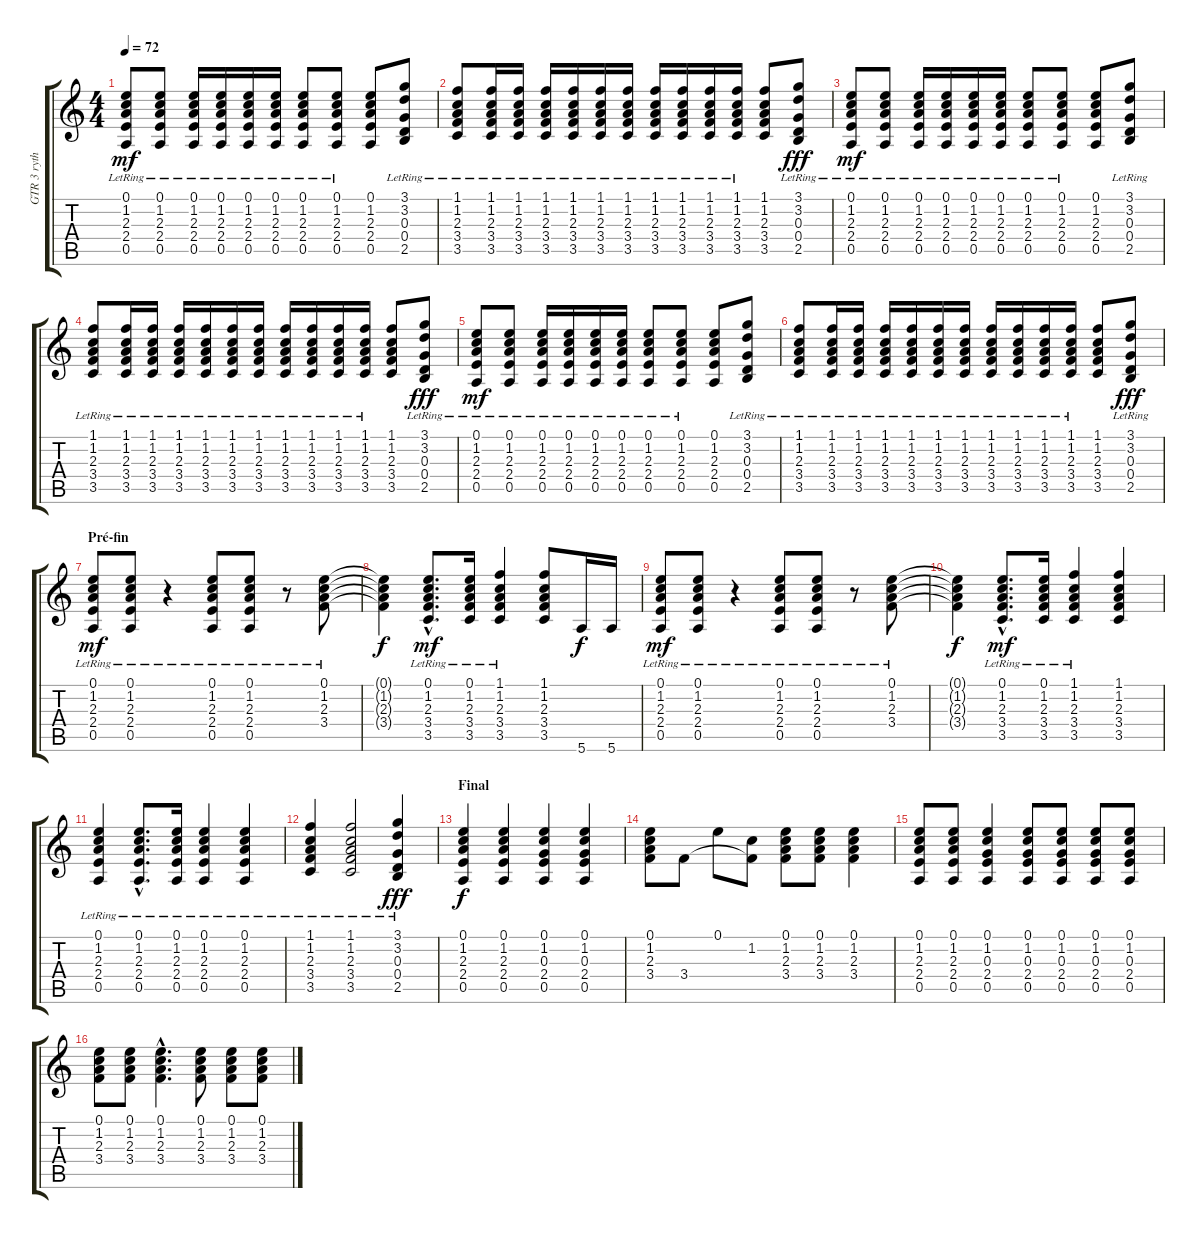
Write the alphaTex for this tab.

\track ("GTR 3 rythm clean" "GTR 3 ryth") {instrument electricguitarjazz}
\staff {score tabs}
\tuning (E4 B3 G3 D3 A2 E2) {hide}
\ts (4 4)
\tempo 72
\clef g2
\ks c
(0.1{lr} 1.2{lr} 2.3{lr} 2.4{lr} 0.5{lr}).8{dy mf} (0.1{lr} 1.2{lr} 2.3{lr} 2.4{lr} 0.5{lr}).8 (0.1{lr} 1.2{lr} 2.3{lr} 2.4{lr} 0.5{lr}).16 (0.1{lr} 1.2{lr} 2.3{lr} 2.4{lr} 0.5{lr}).16 (0.1{lr} 1.2{lr} 2.3{lr} 2.4{lr} 0.5{lr}).16 (0.1{lr} 1.2{lr} 2.3{lr} 2.4{lr} 0.5{lr}).16 (0.1{lr} 1.2{lr} 2.3{lr} 2.4{lr} 0.5{lr}).8 (0.1{lr} 1.2{lr} 2.3{lr} 2.4{lr} 0.5{lr}).8 (0.1 1.2 2.3 2.4 0.5).8 (3.1{lr} 3.2{lr} 0.3{lr} 0.4{lr} 2.5{lr}).8 |
(1.1{lr} 1.2{lr} 2.3{lr} 3.4{lr} 3.5{lr}).8 (1.1{lr} 1.2{lr} 2.3{lr} 3.4{lr} 3.5{lr}).16 (1.1{lr} 1.2{lr} 2.3{lr} 3.4{lr} 3.5{lr}).16 (1.1{lr} 1.2{lr} 2.3{lr} 3.4{lr} 3.5{lr}).16 (1.1{lr} 1.2{lr} 2.3{lr} 3.4{lr} 3.5{lr}).16 (1.1{lr} 1.2{lr} 2.3{lr} 3.4{lr} 3.5{lr}).16 (1.1{lr} 1.2{lr} 2.3{lr} 3.4{lr} 3.5{lr}).16 (1.1{lr} 1.2{lr} 2.3{lr} 3.4{lr} 3.5{lr}).16 (1.1{lr} 1.2{lr} 2.3{lr} 3.4{lr} 3.5{lr}).16 (1.1{lr} 1.2{lr} 2.3{lr} 3.4{lr} 3.5{lr}).16 (1.1{lr} 1.2{lr} 2.3{lr} 3.4{lr} 3.5{lr}).16 (1.1 1.2 2.3 3.4 3.5).8 (3.1{lr} 3.2{lr} 0.3{lr} 0.4{lr} 2.5{lr}).8{dy fff} |
(0.1{lr} 1.2{lr} 2.3{lr} 2.4{lr} 0.5{lr}).8{dy mf} (0.1{lr} 1.2{lr} 2.3{lr} 2.4{lr} 0.5{lr}).8 (0.1{lr} 1.2{lr} 2.3{lr} 2.4{lr} 0.5{lr}).16 (0.1{lr} 1.2{lr} 2.3{lr} 2.4{lr} 0.5{lr}).16 (0.1{lr} 1.2{lr} 2.3{lr} 2.4{lr} 0.5{lr}).16 (0.1{lr} 1.2{lr} 2.3{lr} 2.4{lr} 0.5{lr}).16 (0.1{lr} 1.2{lr} 2.3{lr} 2.4{lr} 0.5{lr}).8 (0.1{lr} 1.2{lr} 2.3{lr} 2.4{lr} 0.5{lr}).8 (0.1 1.2 2.3 2.4 0.5).8 (3.1{lr} 3.2{lr} 0.3{lr} 0.4{lr} 2.5{lr}).8 |
(1.1{lr} 1.2{lr} 2.3{lr} 3.4{lr} 3.5{lr}).8 (1.1{lr} 1.2{lr} 2.3{lr} 3.4{lr} 3.5{lr}).16 (1.1{lr} 1.2{lr} 2.3{lr} 3.4{lr} 3.5{lr}).16 (1.1{lr} 1.2{lr} 2.3{lr} 3.4{lr} 3.5{lr}).16 (1.1{lr} 1.2{lr} 2.3{lr} 3.4{lr} 3.5{lr}).16 (1.1{lr} 1.2{lr} 2.3{lr} 3.4{lr} 3.5{lr}).16 (1.1{lr} 1.2{lr} 2.3{lr} 3.4{lr} 3.5{lr}).16 (1.1{lr} 1.2{lr} 2.3{lr} 3.4{lr} 3.5{lr}).16 (1.1{lr} 1.2{lr} 2.3{lr} 3.4{lr} 3.5{lr}).16 (1.1{lr} 1.2{lr} 2.3{lr} 3.4{lr} 3.5{lr}).16 (1.1{lr} 1.2{lr} 2.3{lr} 3.4{lr} 3.5{lr}).16 (1.1 1.2 2.3 3.4 3.5).8 (3.1{lr} 3.2{lr} 0.3{lr} 0.4{lr} 2.5{lr}).8{dy fff} |
(0.1{lr} 1.2{lr} 2.3{lr} 2.4{lr} 0.5{lr}).8{dy mf} (0.1{lr} 1.2{lr} 2.3{lr} 2.4{lr} 0.5{lr}).8 (0.1{lr} 1.2{lr} 2.3{lr} 2.4{lr} 0.5{lr}).16 (0.1{lr} 1.2{lr} 2.3{lr} 2.4{lr} 0.5{lr}).16 (0.1{lr} 1.2{lr} 2.3{lr} 2.4{lr} 0.5{lr}).16 (0.1{lr} 1.2{lr} 2.3{lr} 2.4{lr} 0.5{lr}).16 (0.1{lr} 1.2{lr} 2.3{lr} 2.4{lr} 0.5{lr}).8 (0.1{lr} 1.2{lr} 2.3{lr} 2.4{lr} 0.5{lr}).8 (0.1 1.2 2.3 2.4 0.5).8 (3.1{lr} 3.2{lr} 0.3{lr} 0.4{lr} 2.5{lr}).8 |
(1.1{lr} 1.2{lr} 2.3{lr} 3.4{lr} 3.5{lr}).8 (1.1{lr} 1.2{lr} 2.3{lr} 3.4{lr} 3.5{lr}).16 (1.1{lr} 1.2{lr} 2.3{lr} 3.4{lr} 3.5{lr}).16 (1.1{lr} 1.2{lr} 2.3{lr} 3.4{lr} 3.5{lr}).16 (1.1{lr} 1.2{lr} 2.3{lr} 3.4{lr} 3.5{lr}).16 (1.1{lr} 1.2{lr} 2.3{lr} 3.4{lr} 3.5{lr}).16 (1.1{lr} 1.2{lr} 2.3{lr} 3.4{lr} 3.5{lr}).16 (1.1{lr} 1.2{lr} 2.3{lr} 3.4{lr} 3.5{lr}).16 (1.1{lr} 1.2{lr} 2.3{lr} 3.4{lr} 3.5{lr}).16 (1.1{lr} 1.2{lr} 2.3{lr} 3.4{lr} 3.5{lr}).16 (1.1{lr} 1.2{lr} 2.3{lr} 3.4{lr} 3.5{lr}).16 (1.1 1.2 2.3 3.4 3.5).8 (3.1{lr} 3.2{lr} 0.3{lr} 0.4{lr} 2.5{lr}).8{dy fff} |
\section ("" "Pré-fin")
(0.1{lr} 1.2{lr} 2.3{lr} 2.4{lr} 0.5{lr}).8{dy mf} (0.1{lr} 1.2{lr} 2.3{lr} 2.4{lr} 0.5{lr}).8 r.4 (0.1{lr} 1.2{lr} 2.3{lr} 2.4{lr} 0.5{lr}).8 (0.1{lr} 1.2{lr} 2.3{lr} 2.4{lr} 0.5{lr}).8 r.8 (0.1{lr} 1.2{lr} 2.3{lr} 3.4{lr}).8 |
(0.1{t} 1.2{t} 2.3{t} 3.4{t}).4{dy f} (0.1{hac lr} 1.2{hac lr} 2.3{hac lr} 3.4{hac lr} 3.5{hac lr}).8{d dy mf} (0.1{lr} 1.2{lr} 2.3{lr} 3.4{lr} 3.5{lr}).16 (1.1{lr} 1.2{lr} 2.3{lr} 3.4{lr} 3.5{lr}).4 (1.1 1.2 2.3 3.4 3.5).8 5.6.16{dy f} 5.6.16 |
(0.1{lr} 1.2{lr} 2.3{lr} 2.4{lr} 0.5{lr}).8{dy mf} (0.1{lr} 1.2{lr} 2.3{lr} 2.4{lr} 0.5{lr}).8 r.4 (0.1{lr} 1.2{lr} 2.3{lr} 2.4{lr} 0.5{lr}).8 (0.1{lr} 1.2{lr} 2.3{lr} 2.4{lr} 0.5{lr}).8 r.8 (0.1{lr} 1.2{lr} 2.3{lr} 3.4{lr}).8 |
(0.1{t} 1.2{t} 2.3{t} 3.4{t}).4{dy f} (0.1{hac lr} 1.2{hac lr} 2.3{hac lr} 3.4{hac lr} 3.5{hac lr}).8{d dy mf} (0.1{lr} 1.2{lr} 2.3{lr} 3.4{lr} 3.5{lr}).16 (1.1{lr} 1.2{lr} 2.3{lr} 3.4{lr} 3.5{lr}).4 (1.1 1.2 2.3 3.4 3.5).4 |
(0.1{lr} 1.2{lr} 2.3{lr} 2.4{lr} 0.5{lr}).4 (0.1{hac lr} 1.2{hac lr} 2.3{hac lr} 2.4{hac lr} 0.5{hac lr}).8{d} (0.1{lr} 1.2{lr} 2.3{lr} 2.4{lr} 0.5{lr}).16 (0.1{lr} 1.2{lr} 2.3{lr} 2.4{lr} 0.5{lr}).4 (0.1{lr} 1.2{lr} 2.3{lr} 2.4{lr} 0.5{lr}).4 |
(1.1{lr} 1.2{lr} 2.3{lr} 3.4{lr} 3.5{lr}).4 (1.1{lr} 1.2{lr} 2.3{lr} 3.4{lr} 3.5{lr}).2 (3.1{lr} 3.2{lr} 0.3{lr} 0.4{lr} 2.5{lr}).4{dy fff} |
\section ("" "Final")
(0.1 1.2 2.3 2.4 0.5).4{dy f} (0.1 1.2 2.3 2.4 0.5).4 (0.1 1.2 0.3 2.4 0.5).4 (0.1 1.2 0.3 2.4 0.5).4 |
(0.1 1.2 2.3 3.4).8 3.4.8 0.1.8 (1.2 3.4{t}).8 (0.1 1.2 2.3 3.4).8 (0.1 1.2 2.3 3.4).8 (0.1 1.2 2.3 3.4).4 |
(0.1 1.2 2.3 2.4 0.5).8 (0.1 1.2 2.3 2.4 0.5).8 (0.1 1.2 0.3 2.4 0.5).4 (0.1 1.2 0.3 2.4 0.5).8 (0.1 1.2 0.3 2.4 0.5).8 (0.1 1.2 0.3 2.4 0.5).8 (0.1 1.2 0.3 2.4 0.5).8 |
(0.1 1.2 2.3 3.4).8 (0.1 1.2 2.3 3.4).8 (0.1{hac} 1.2{hac} 2.3{hac} 3.4{hac}).4{d} (0.1 1.2 2.3 3.4).8 (0.1 1.2 2.3 3.4).8 (0.1 1.2 2.3 3.4).8
